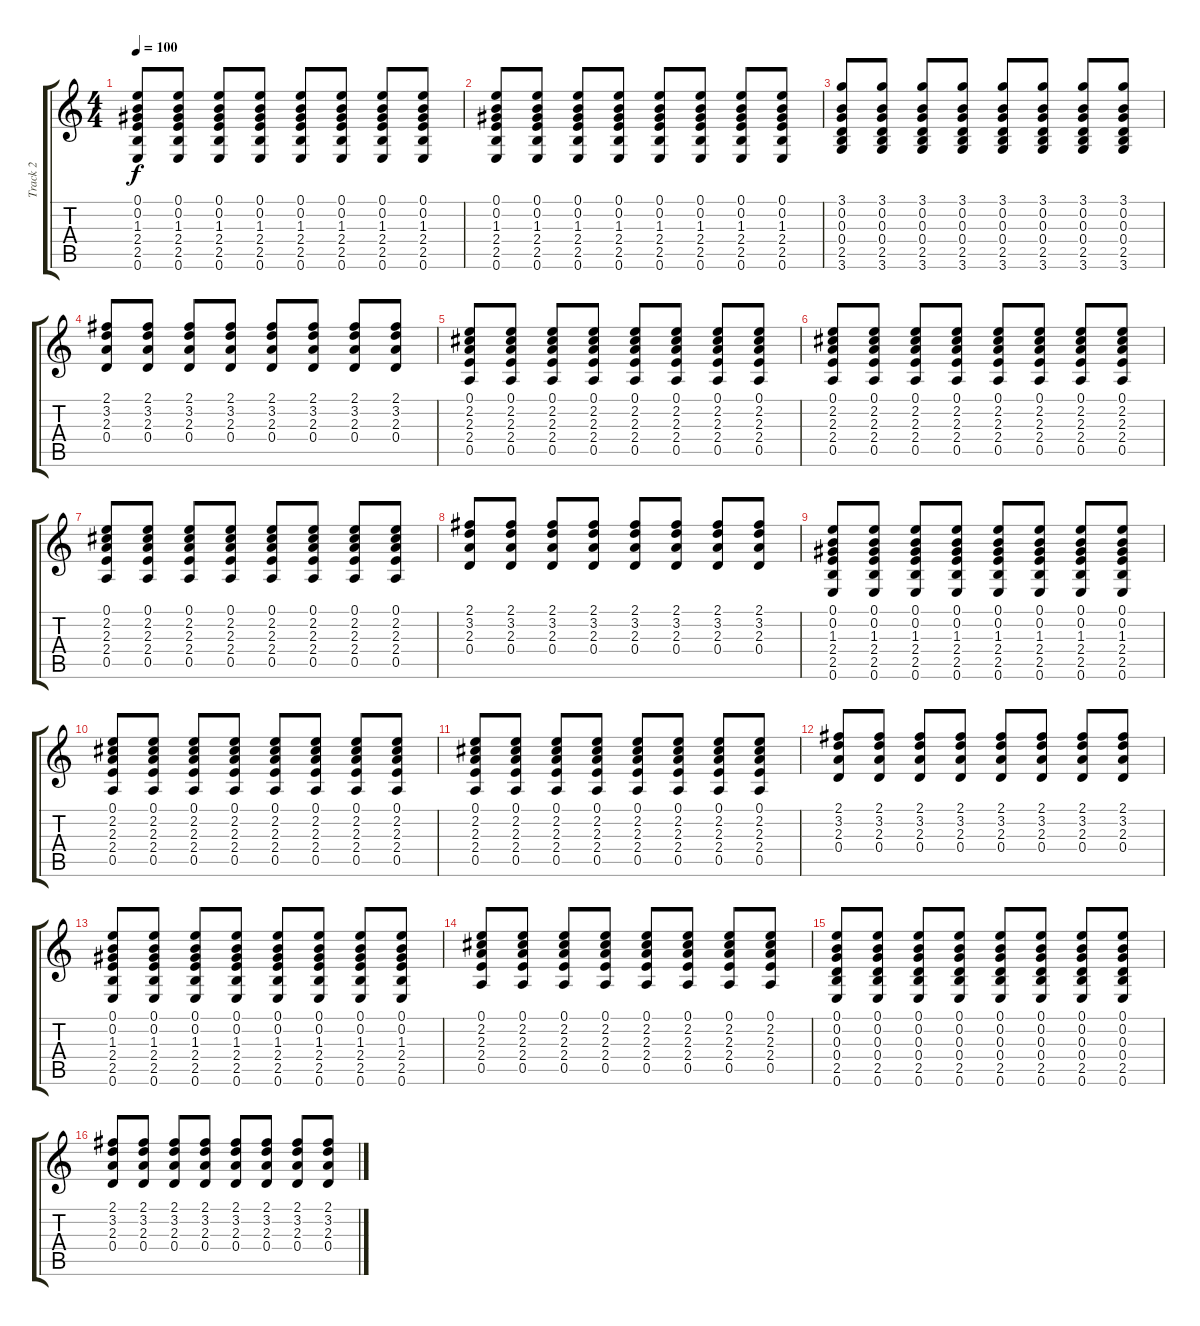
\track ("Track 2" "Track 2") {instrument acousticguitarsteel}
\staff {score tabs}
\tuning (E4 B3 G3 D3 A2 E2) {hide}
\ts (4 4)
\tempo 100
\clef g2
\ks c
(0.1 0.2 1.3 2.4 2.5 0.6).8{dy f} (0.1 0.2 1.3 2.4 2.5 0.6).8 (0.1 0.2 1.3 2.4 2.5 0.6).8 (0.1 0.2 1.3 2.4 2.5 0.6).8 (0.1 0.2 1.3 2.4 2.5 0.6).8 (0.1 0.2 1.3 2.4 2.5 0.6).8 (0.1 0.2 1.3 2.4 2.5 0.6).8 (0.1 0.2 1.3 2.4 2.5 0.6).8 |
(0.1 0.2 1.3 2.4 2.5 0.6).8 (0.1 0.2 1.3 2.4 2.5 0.6).8 (0.1 0.2 1.3 2.4 2.5 0.6).8 (0.1 0.2 1.3 2.4 2.5 0.6).8 (0.1 0.2 1.3 2.4 2.5 0.6).8 (0.1 0.2 1.3 2.4 2.5 0.6).8 (0.1 0.2 1.3 2.4 2.5 0.6).8 (0.1 0.2 1.3 2.4 2.5 0.6).8 |
(3.1 0.2 0.3 0.4 2.5 3.6).8 (3.1 0.2 0.3 0.4 2.5 3.6).8 (3.1 0.2 0.3 0.4 2.5 3.6).8 (3.1 0.2 0.3 0.4 2.5 3.6).8 (3.1 0.2 0.3 0.4 2.5 3.6).8 (3.1 0.2 0.3 0.4 2.5 3.6).8 (3.1 0.2 0.3 0.4 2.5 3.6).8 (3.1 0.2 0.3 0.4 2.5 3.6).8 |
(2.1 3.2 2.3 0.4).8 (2.1 3.2 2.3 0.4).8 (2.1 3.2 2.3 0.4).8 (2.1 3.2 2.3 0.4).8 (2.1 3.2 2.3 0.4).8 (2.1 3.2 2.3 0.4).8 (2.1 3.2 2.3 0.4).8 (2.1 3.2 2.3 0.4).8 |
(0.1 2.2 2.3 2.4 0.5).8 (0.1 2.2 2.3 2.4 0.5).8 (0.1 2.2 2.3 2.4 0.5).8 (0.1 2.2 2.3 2.4 0.5).8 (0.1 2.2 2.3 2.4 0.5).8 (0.1 2.2 2.3 2.4 0.5).8 (0.1 2.2 2.3 2.4 0.5).8 (0.1 2.2 2.3 2.4 0.5).8 |
(0.1 2.2 2.3 2.4 0.5).8 (0.1 2.2 2.3 2.4 0.5).8 (0.1 2.2 2.3 2.4 0.5).8 (0.1 2.2 2.3 2.4 0.5).8 (0.1 2.2 2.3 2.4 0.5).8 (0.1 2.2 2.3 2.4 0.5).8 (0.1 2.2 2.3 2.4 0.5).8 (0.1 2.2 2.3 2.4 0.5).8 |
(0.1 2.2 2.3 2.4 0.5).8 (0.1 2.2 2.3 2.4 0.5).8 (0.1 2.2 2.3 2.4 0.5).8 (0.1 2.2 2.3 2.4 0.5).8 (0.1 2.2 2.3 2.4 0.5).8 (0.1 2.2 2.3 2.4 0.5).8 (0.1 2.2 2.3 2.4 0.5).8 (0.1 2.2 2.3 2.4 0.5).8 |
(2.1 3.2 2.3 0.4).8 (2.1 3.2 2.3 0.4).8 (2.1 3.2 2.3 0.4).8 (2.1 3.2 2.3 0.4).8 (2.1 3.2 2.3 0.4).8 (2.1 3.2 2.3 0.4).8 (2.1 3.2 2.3 0.4).8 (2.1 3.2 2.3 0.4).8 |
(0.1 0.2 1.3 2.4 2.5 0.6).8 (0.1 0.2 1.3 2.4 2.5 0.6).8 (0.1 0.2 1.3 2.4 2.5 0.6).8 (0.1 0.2 1.3 2.4 2.5 0.6).8 (0.1 0.2 1.3 2.4 2.5 0.6).8 (0.1 0.2 1.3 2.4 2.5 0.6).8 (0.1 0.2 1.3 2.4 2.5 0.6).8 (0.1 0.2 1.3 2.4 2.5 0.6).8 |
(0.1 2.2 2.3 2.4 0.5).8 (0.1 2.2 2.3 2.4 0.5).8 (0.1 2.2 2.3 2.4 0.5).8 (0.1 2.2 2.3 2.4 0.5).8 (0.1 2.2 2.3 2.4 0.5).8 (0.1 2.2 2.3 2.4 0.5).8 (0.1 2.2 2.3 2.4 0.5).8 (0.1 2.2 2.3 2.4 0.5).8 |
(0.1 2.2 2.3 2.4 0.5).8 (0.1 2.2 2.3 2.4 0.5).8 (0.1 2.2 2.3 2.4 0.5).8 (0.1 2.2 2.3 2.4 0.5).8 (0.1 2.2 2.3 2.4 0.5).8 (0.1 2.2 2.3 2.4 0.5).8 (0.1 2.2 2.3 2.4 0.5).8 (0.1 2.2 2.3 2.4 0.5).8 |
(2.1 3.2 2.3 0.4).8 (2.1 3.2 2.3 0.4).8 (2.1 3.2 2.3 0.4).8 (2.1 3.2 2.3 0.4).8 (2.1 3.2 2.3 0.4).8 (2.1 3.2 2.3 0.4).8 (2.1 3.2 2.3 0.4).8 (2.1 3.2 2.3 0.4).8 |
(0.1 0.2 1.3 2.4 2.5 0.6).8 (0.1 0.2 1.3 2.4 2.5 0.6).8 (0.1 0.2 1.3 2.4 2.5 0.6).8 (0.1 0.2 1.3 2.4 2.5 0.6).8 (0.1 0.2 1.3 2.4 2.5 0.6).8 (0.1 0.2 1.3 2.4 2.5 0.6).8 (0.1 0.2 1.3 2.4 2.5 0.6).8 (0.1 0.2 1.3 2.4 2.5 0.6).8 |
(0.1 2.2 2.3 2.4 0.5).8 (0.1 2.2 2.3 2.4 0.5).8 (0.1 2.2 2.3 2.4 0.5).8 (0.1 2.2 2.3 2.4 0.5).8 (0.1 2.2 2.3 2.4 0.5).8 (0.1 2.2 2.3 2.4 0.5).8 (0.1 2.2 2.3 2.4 0.5).8 (0.1 2.2 2.3 2.4 0.5).8 |
(0.1 0.2 0.3 0.4 2.5 0.6).8 (0.1 0.2 0.3 0.4 2.5 0.6).8 (0.1 0.2 0.3 0.4 2.5 0.6).8 (0.1 0.2 0.3 0.4 2.5 0.6).8 (0.1 0.2 0.3 0.4 2.5 0.6).8 (0.1 0.2 0.3 0.4 2.5 0.6).8 (0.1 0.2 0.3 0.4 2.5 0.6).8 (0.1 0.2 0.3 0.4 2.5 0.6).8 |
(2.1 3.2 2.3 0.4).8 (2.1 3.2 2.3 0.4).8 (2.1 3.2 2.3 0.4).8 (2.1 3.2 2.3 0.4).8 (2.1 3.2 2.3 0.4).8 (2.1 3.2 2.3 0.4).8 (2.1 3.2 2.3 0.4).8 (2.1 3.2 2.3 0.4).8
